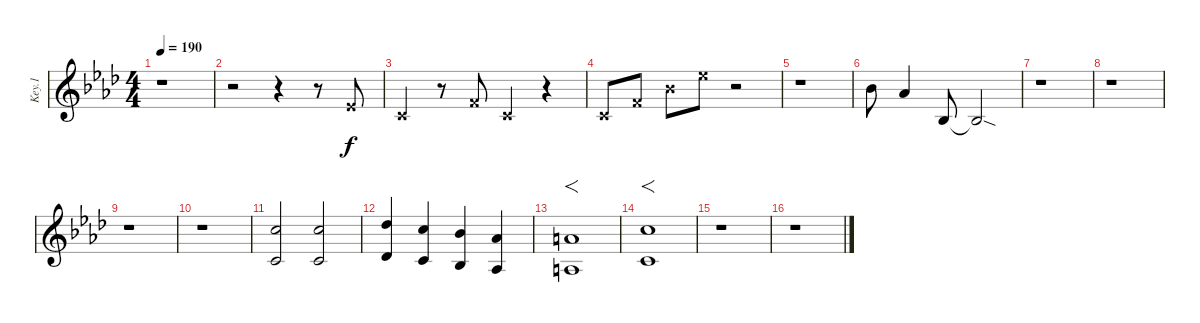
\track ("Key.1" "Key.1") {instrument lead1square}
\staff {score}
\tuning (E4 B3 G3 D3 A2 E2) {hide}
\ts (4 4)
\tempo 190
\clef g2
\ks ab
r.1{dy f} |
r.2 r.4 r.8 4.2{x}.8 |
1.2{x}.4 r.8 1.1{x}.8 1.2{x}.4 r.4 |
1.2{x}.8 1.1{x}.8 6.1{x}.8 11.1{x}.8 r.2 |
r.1 |
6.1.8 4.1.4 3.3.8 3.3{sod t}.2 |
r.1 |
r.1 |
r.1 |
r.1 |
(8.1 1.2).2{instrument synthstrings1} (8.1 1.2).2 |
(9.1 2.2).4 (8.1 1.2).4 (6.1 3.3).4 (4.1 1.3).4 |
(5.1 2.3).1{f} |
(8.1 1.2).1{f} |
r.1 |
r.1
